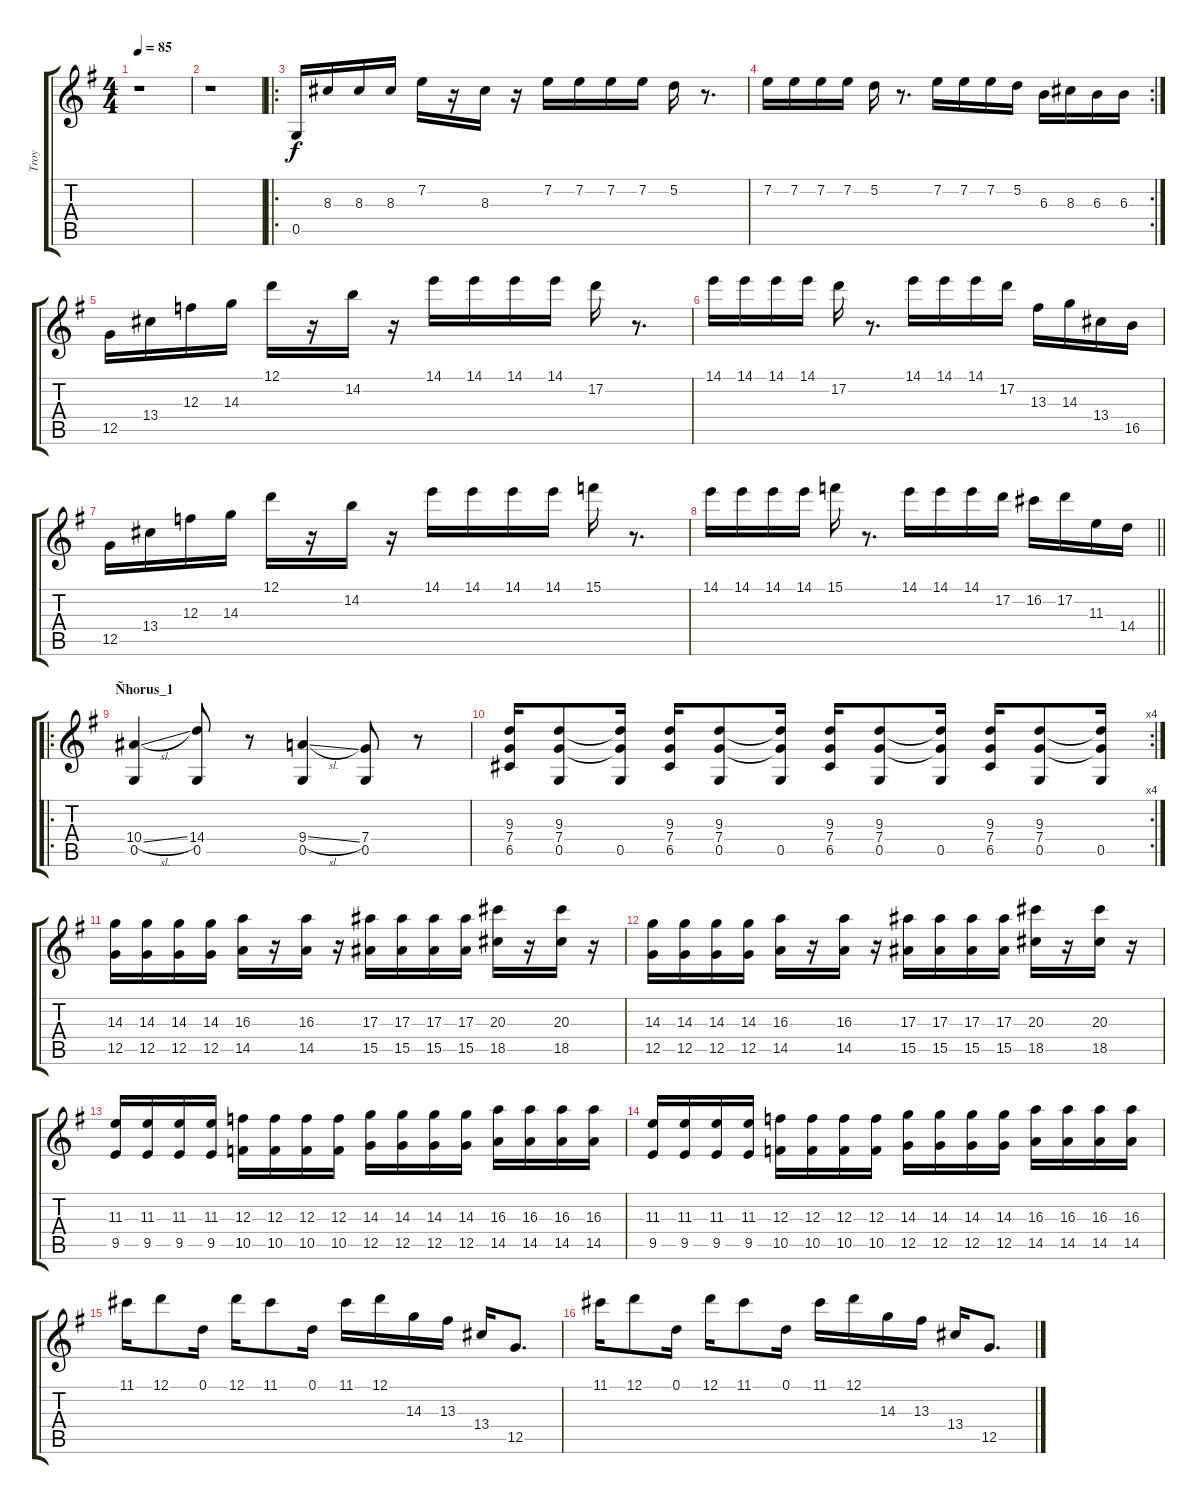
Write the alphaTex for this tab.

\track ("Troy" "Troy") {instrument overdrivenguitar}
\staff {score tabs}
\tuning (D4 A3 F3 C3 G2 D2) {hide}
\ts (4 4)
\tempo 85
\clef g2
\ks g
r.1{dy f} |
r.1 |
\ro
0.5.16 8.3.16 8.3.16 8.3.16 7.2.16 r.16 8.3.16 r.16 7.2.16 7.2.16 7.2.16 7.2.16 5.2.16 r.8{d} |
\rc 2
7.2.16 7.2.16 7.2.16 7.2.16 5.2.16 r.8{d} 7.2.16 7.2.16 7.2.16 5.2.16 6.3.16 8.3.16 6.3.16 6.3.16 |
12.5.16 13.4.16 12.3.16 14.3.16 12.1.16 r.16 14.2.16 r.16 14.1.16 14.1.16 14.1.16 14.1.16 17.2.16 r.8{d} |
14.1.16 14.1.16 14.1.16 14.1.16 17.2.16 r.8{d} 14.1.16 14.1.16 14.1.16 17.2.16 13.3.16 14.3.16 13.4.16 16.5.16 |
12.5.16 13.4.16 12.3.16 14.3.16 12.1.16 r.16 14.2.16 r.16 14.1.16 14.1.16 14.1.16 14.1.16 15.1.16 r.8{d} |
\barLineRight lightlight
14.1.16 14.1.16 14.1.16 14.1.16 15.1.16 r.8{d} 14.1.16 14.1.16 14.1.16 17.2.16 16.2.16 17.2.16 11.3.16 14.4.16 |
\ro
\section ("" "Ñhorus_1")
(10.4{sl} 0.5).4 (14.4 0.5).8 r.8 (9.4{sl} 0.5).4 (7.4 0.5).8 r.8 |
\rc 4
(9.3 7.4 6.5).16 (9.3 7.4 0.5).8 (9.3{t} 7.4{t} 0.5).16 (9.3 7.4 6.5).16 (9.3 7.4 0.5).8 (9.3{t} 7.4{t} 0.5).16 (9.3 7.4 6.5).16 (9.3 7.4 0.5).8 (9.3{t} 7.4{t} 0.5).16 (9.3 7.4 6.5).16 (9.3 7.4 0.5).8 (9.3{t} 7.4{t} 0.5).16 |
(14.3 12.5).16 (14.3 12.5).16 (14.3 12.5).16 (14.3 12.5).16 (16.3 14.5).16 r.16 (16.3 14.5).16 r.16 (17.3 15.5).16 (17.3 15.5).16 (17.3 15.5).16 (17.3 15.5).16 (20.3 18.5).16 r.16 (20.3 18.5).16 r.16 |
(14.3 12.5).16 (14.3 12.5).16 (14.3 12.5).16 (14.3 12.5).16 (16.3 14.5).16 r.16 (16.3 14.5).16 r.16 (17.3 15.5).16 (17.3 15.5).16 (17.3 15.5).16 (17.3 15.5).16 (20.3 18.5).16 r.16 (20.3 18.5).16 r.16 |
(11.3 9.5).16 (11.3 9.5).16 (11.3 9.5).16 (11.3 9.5).16 (12.3 10.5).16 (12.3 10.5).16 (12.3 10.5).16 (12.3 10.5).16 (14.3 12.5).16 (14.3 12.5).16 (14.3 12.5).16 (14.3 12.5).16 (16.3 14.5).16 (16.3 14.5).16 (16.3 14.5).16 (16.3 14.5).16 |
(11.3 9.5).16 (11.3 9.5).16 (11.3 9.5).16 (11.3 9.5).16 (12.3 10.5).16 (12.3 10.5).16 (12.3 10.5).16 (12.3 10.5).16 (14.3 12.5).16 (14.3 12.5).16 (14.3 12.5).16 (14.3 12.5).16 (16.3 14.5).16 (16.3 14.5).16 (16.3 14.5).16 (16.3 14.5).16 |
11.1.16 12.1.8 0.1.16 12.1.16 11.1.8 0.1.16 11.1.16 12.1.16 14.3.16 13.3.16 13.4.16 12.5.8{d} |
11.1.16 12.1.8 0.1.16 12.1.16 11.1.8 0.1.16 11.1.16 12.1.16 14.3.16 13.3.16 13.4.16 12.5.8{d}
